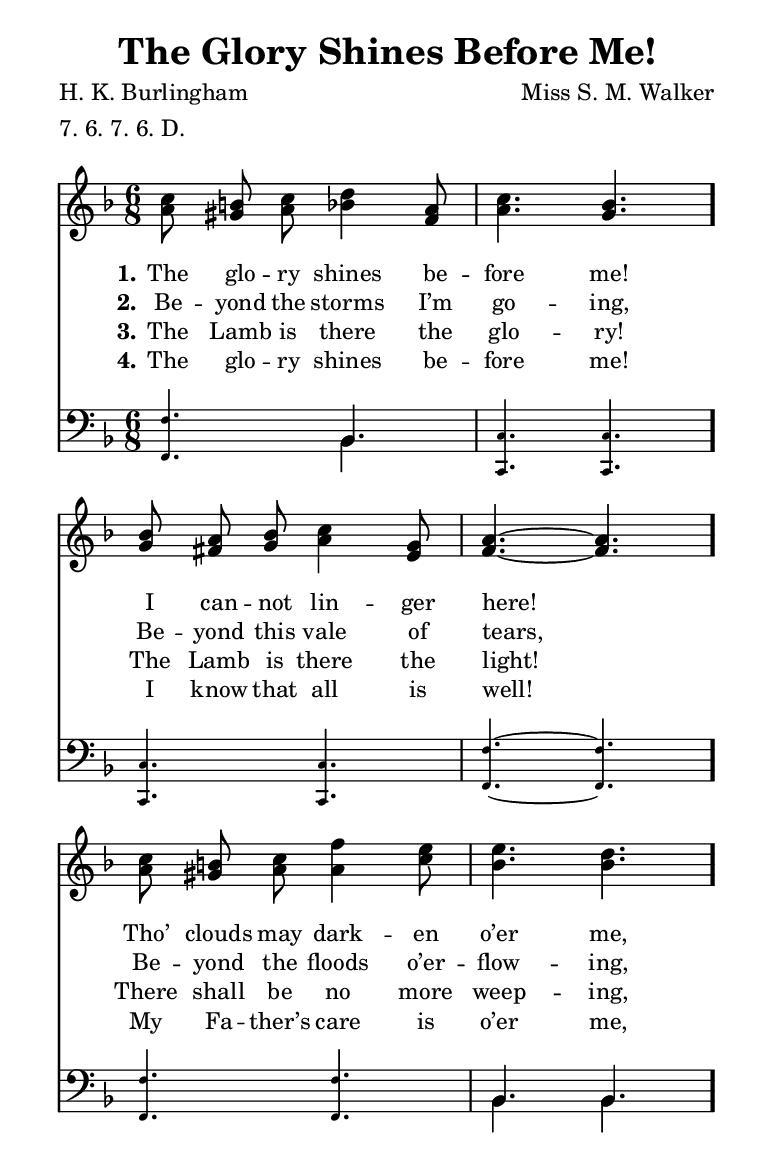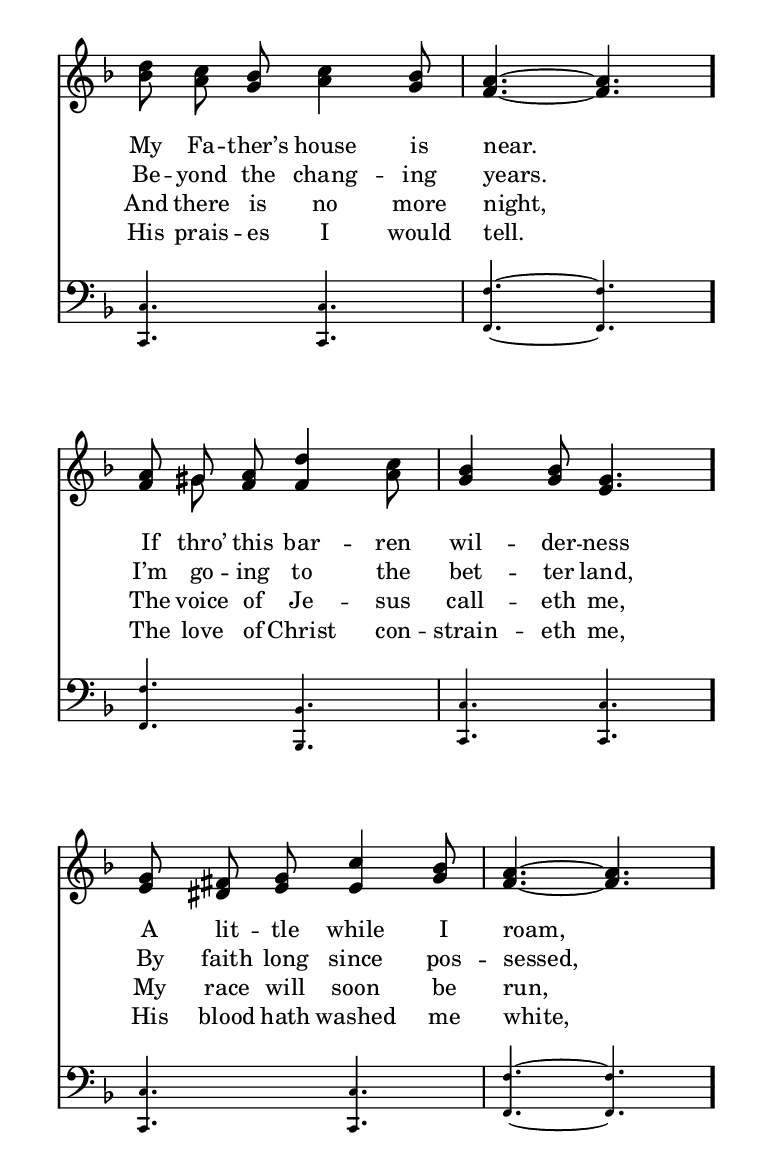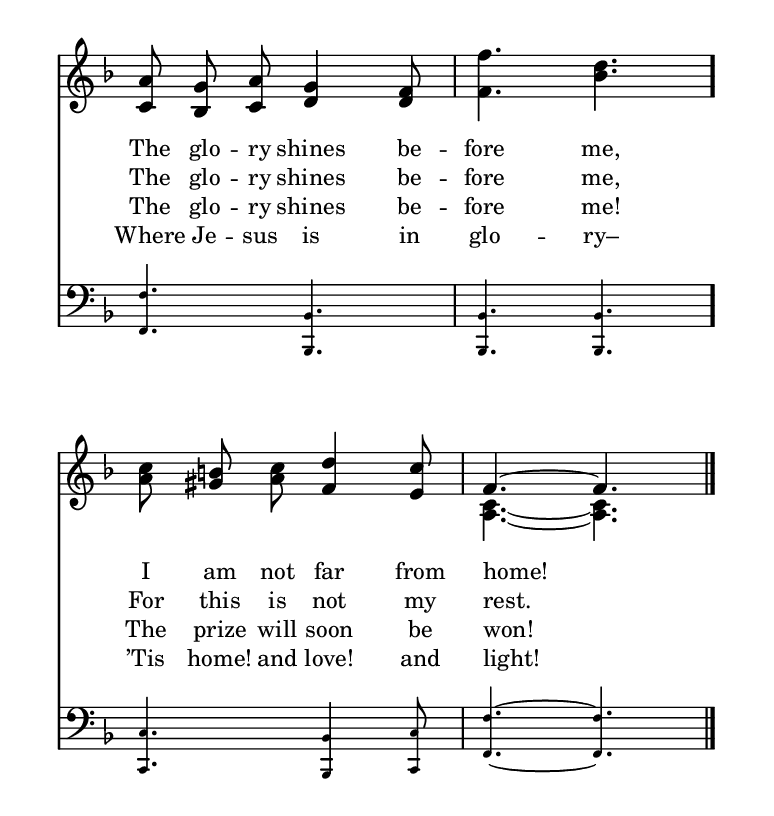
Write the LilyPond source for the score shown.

\include "common/global.ily"
\paper {
  \include "common/paper.ily"
}

\header{
  hymnnumber = "263"
  title = "The Glory Shines Before Me!"
  tunename = ""
  meter = "7. 6. 7. 6. D."
  poet = "H. K. Burlingham"
  composer = "Miss S. M. Walker"
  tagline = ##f
}

global = {
  \include "common/overrides.ily"
  \override Staff.TimeSignature.style = #'numbered
  \time 6/8
  \override Score.MetronomeMark.transparent = ##t % hide all fermata changes too
  \tempo 4=80
  \key f \major
  \autoBeamOff
}

patternA = { c8 c c c4 c8 | c4. c4. }
patternB = { c8 c c c4 c8 | c4 c8 c4. }
patternC = { c4. c4. }

notesSoprano = {
\global
\relative c'' {

  c8 b c d4 a8 | c4. bes4. |
  bes8 a bes c4 g8 | a4. ~ a4. |
  c8 b c f4 e8 | e4. d4. |
  d8 c bes c4 bes8 | a4. ~ a4. |

  \changePitch \patternB { a gis a d c | bes bes g }
  \changePitch \patternA { g fis g c bes | a ~ a }
  \changePitch \patternA { a g a g f | f' d }
  \changePitch \patternA { c b c d c | f, ~ f }

  \bar "|."

}
}

notesAlto = {
\global
\relative e' {

  \changePitch \patternA { a gis a bes f | a g }
  \changePitch \patternA { g fis g a e | f ~ f }
  \changePitch \patternA { a gis a a c | bes bes }
  \changePitch \patternA { bes a g a g | f ~ f }

  \changePitch \patternB { f gis f f a | g g e }
  \changePitch \patternA { e dis e e g | f ~ f }
  \changePitch \patternA { c bes c d d | f bes }
  \changePitch \patternA { a gis a f e | <c a> ~ <c a> }

}
}

notesTenor = {
\global
\override NoteHead.font-size = #-4
\relative a {

  \changePitch \patternC { f bes, | c c }
  \changePitch \patternC { c c | f ~ f }
  \changePitch \patternC { f f | bes, bes }
  \changePitch \patternC { c c | f ~ f }

  \changePitch \patternC { f bes, | c c }
  \changePitch \patternC { c c | f ~ f }
  \changePitch \patternC { f bes, | bes bes }
  c4. bes4 c8 | f4. ~ f

}
}

notesBass = {
\global
\override NoteHead.font-size = #-4
\relative f, {

  \changePitch \patternC { f bes | c, c }
  \changePitch \patternC { c c | f ~ f }
  \changePitch \patternC { f f | bes bes }
  \changePitch \patternC { c, c | f ~ f }

  \changePitch \patternC { f bes, | c c }
  \changePitch \patternC { c c | f ~ f }
  \changePitch \patternC { f bes, | bes bes }
  c4. bes4 c8 | f4. ~ f

}
}

wordsA = \lyricmode {
\set stanza = "1."

The glo -- ry shines be -- fore me! \bar "."
I can -- not lin -- ger here! \bar "."
Tho’ clouds may dark -- en o’er me, \bar "."
My Fa -- ther’s house is near. \bar "."
If thro’ this bar -- ren wil -- der -- ness \bar "."
A lit -- tle while I roam, \bar "."
The glo -- ry shines be -- fore me, \bar "."
I am not far from home! \bar "."

}

wordsB = \lyricmode {
\set stanza = "2."

Be -- yond the storms I’m go -- ing,
Be -- yond this vale of tears,
Be -- yond the floods o’er -- flow -- ing,
Be -- yond the chang -- ing years.
I’m go -- ing to the bet -- ter land,
By faith long since pos -- sessed,
The glo -- ry shines be -- fore me,
For this is not my rest.

}

wordsC = \lyricmode {
\set stanza = "3."

The Lamb is there the glo -- ry!
The Lamb is there the light!
There shall be no more weep -- ing,
And there is no more night,
The voice of Je -- sus call -- eth me,
My race will soon be run,
The glo -- ry shines be -- fore me!
The prize will soon be won!

}

wordsD = \lyricmode {
\set stanza = "4."

The glo -- ry shines be -- fore me!
I know that all is well!
My Fa -- ther’s care is o’er me,
His prais -- es I would tell.
The love of Christ con -- strain -- eth me,
His blood hath washed me white,
Where Je -- sus is in glo -- ry–
’Tis home! and love! and light!

}

\score {
  \context ChoirStaff <<
    \context Staff = upper <<
      \set Staff.autoBeaming = ##f
      \set ChoirStaff.systemStartDelimiter = #'SystemStartBar
      \set ChoirStaff.printPartCombineTexts = ##f
      \partcombine #'(2 . 9) \notesSoprano \notesAlto
      \context NullVoice = sopranos { \voiceOne << \notesSoprano >> }
      \context NullVoice = altos { \voiceTwo << \notesAlto >> }
      \context Lyrics = one   \lyricsto sopranos \wordsA
      \context Lyrics = two   \lyricsto sopranos \wordsB
      \context Lyrics = three \lyricsto sopranos \wordsC
      \context Lyrics = four  \lyricsto sopranos \wordsD
    >>
    \context Staff = men <<
      \set Staff.autoBeaming = ##f
      \clef bass
      \set ChoirStaff.printPartCombineTexts = ##f
      \partcombine #'(2 . 9) \notesTenor \notesBass
      \context NullVoice = tenors { \voiceOne << \notesTenor >> }
      \context NullVoice = basses { \voiceTwo << \notesBass >> }
    >>
  >>
  \layout {
    \include "common/layout.ily"
  }
  \midi{
    \include "common/midi.ily"
  }
}

\version "2.19.49"  % necessary for upgrading to future LilyPond versions.

% vi:set et ts=2 sw=2 ai nocindent syntax=lilypond:
